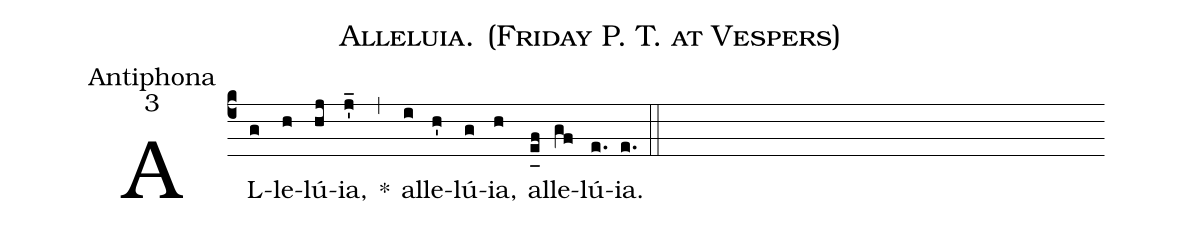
name:Alleluia. (Friday P. T. at Vespers);
office-part:Antiphona;
mode:3;
%%
(c4) AL(g)le(h)lú(hj){ia},(j'_) *(,) al(i)le(h')lú(g){ia},(h) al(e_[uh:l]f)le(gf)lú(e.){ia}.(e.) (::)
